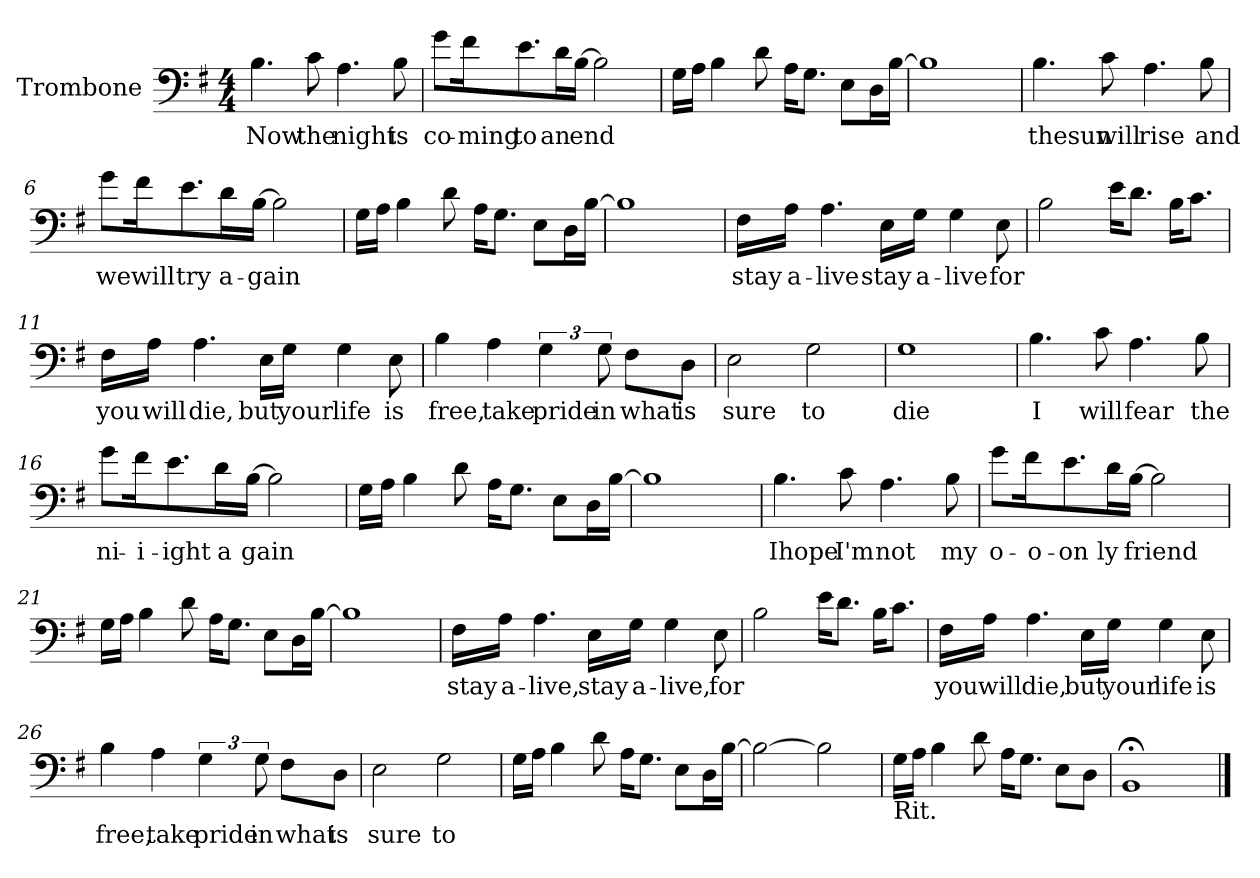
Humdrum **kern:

**kern	**text
*part1	*part1
*staff1	*staff1
*I"Trombone	*
*I'Tbn.	*
*clefF4	*
*k[f#]	*
*M4/4	*
*MM60	*
=1	=1
4.B\	Now
8c\	the
4.A\	night
8B\	is
=2	=2
8g\L	co-
16f#\K	ming
8.e\	to
16d\L	an
[16B\JJ	end
2B\]	.
=3	=3
16G\LL	.
16A\JJ	.
4B\	.
8d\	.
16A\KL	.
8.G\J	.
8E\L	.
16D\L	.
[16B\JJ	.
=4	=4
1B]	.
=5	=5
4.B\	thesun
8c\	will
4.A\	rise
8B\	and
!!LO:LB:g=z
=6	=6
8g\L	we
16f#\K	will
8.e\	try
16d\L	a-
[16B\JJ	-gain
2B\]	.
=7	=7
16G\LL	.
16A\JJ	.
4B\	.
8d\	.
16A\KL	.
8.G\J	.
8E\L	.
16D\L	.
[16B\JJ	.
=8	=8
1B]	.
=9	=9
16F#\LL	stay
16A\JJ	a-
4.A\	-live
16E\LL	stay
16G\JJ	a-
4G\	-live
8E\	for
=10	=10
2B\	.
16e\KL	.
8.d\J	.
16B\KL	.
8.c\J	.
!!LO:LB:g=z
=11	=11
16F#\LL	you
16A\JJ	will
4.A\	die,
16E\LL	but
16G\JJ	your
4G\	life
8E\	is
=12	=12
4B\	free,
4A\	take
6G\	pride
12G\	in
8F#\L	what
8D\J	is
=13	=13
2E\	sure
2G\	to
=14	=14
1G	die
=15	=15
4.B\	I
8c\	will
4.A\	fear
8B\	the
!!LO:LB:g=z
=16	=16
8g\L	ni-
16f#\K	-i-
8.e\	-ight
16d\L	a
[16B\JJ	gain
2B\]	.
=17	=17
16G\LL	.
16A\JJ	.
4B\	.
8d\	.
16A\KL	.
8.G\J	.
8E\L	.
16D\L	.
[16B\JJ	.
=18	=18
1B]	.
=19	=19
4.B\	Ihope
8c\	I'm
4.A\	not
8B\	my
=20	=20
8g\L	o-
16f#\K	-o-
8.e\	-on
16d\L	ly
[16B\JJ	friend
2B\]	.
!!LO:LB:g=z
=21	=21
16G\LL	.
16A\JJ	.
4B\	.
8d\	.
16A\KL	.
8.G\J	.
8E\L	.
16D\L	.
[16B\JJ	.
=22	=22
1B]	.
=23	=23
16F#\LL	stay
16A\JJ	a-
4.A\	-live,
16E\LL	stay
16G\JJ	a-
4G\	-live,
8E\	for
=24	=24
2B\	.
16e\KL	.
8.d\J	.
16B\KL	.
8.c\J	.
=25	=25
16F#\LL	you
16A\JJ	will
4.A\	die,
16E\LL	but
16G\JJ	your
4G\	life
8E\	is
!!LO:LB:g=z
=26	=26
4B\	free,
4A\	take
6G\	pride
12G\	in
8F#\L	what
8D\J	is
=27	=27
2E\	sure
2G\	to
=28	=28
16G\LL	.
16A\JJ	.
4B\	.
8d\	.
16A\KL	.
8.G\J	.
8E\L	.
16D\L	.
[16B\JJ	.
=29	=29
2B\_	.
2B\]	.
=30	=30
!LO:TX:b:t=Rit.	!
16G\LL	.
16A\JJ	.
4B\	.
8d\	.
16A\KL	.
8.G\J	.
8E\L	.
8D\J	.
=31	=31
1BB;<	.
==	==
*-	*-
